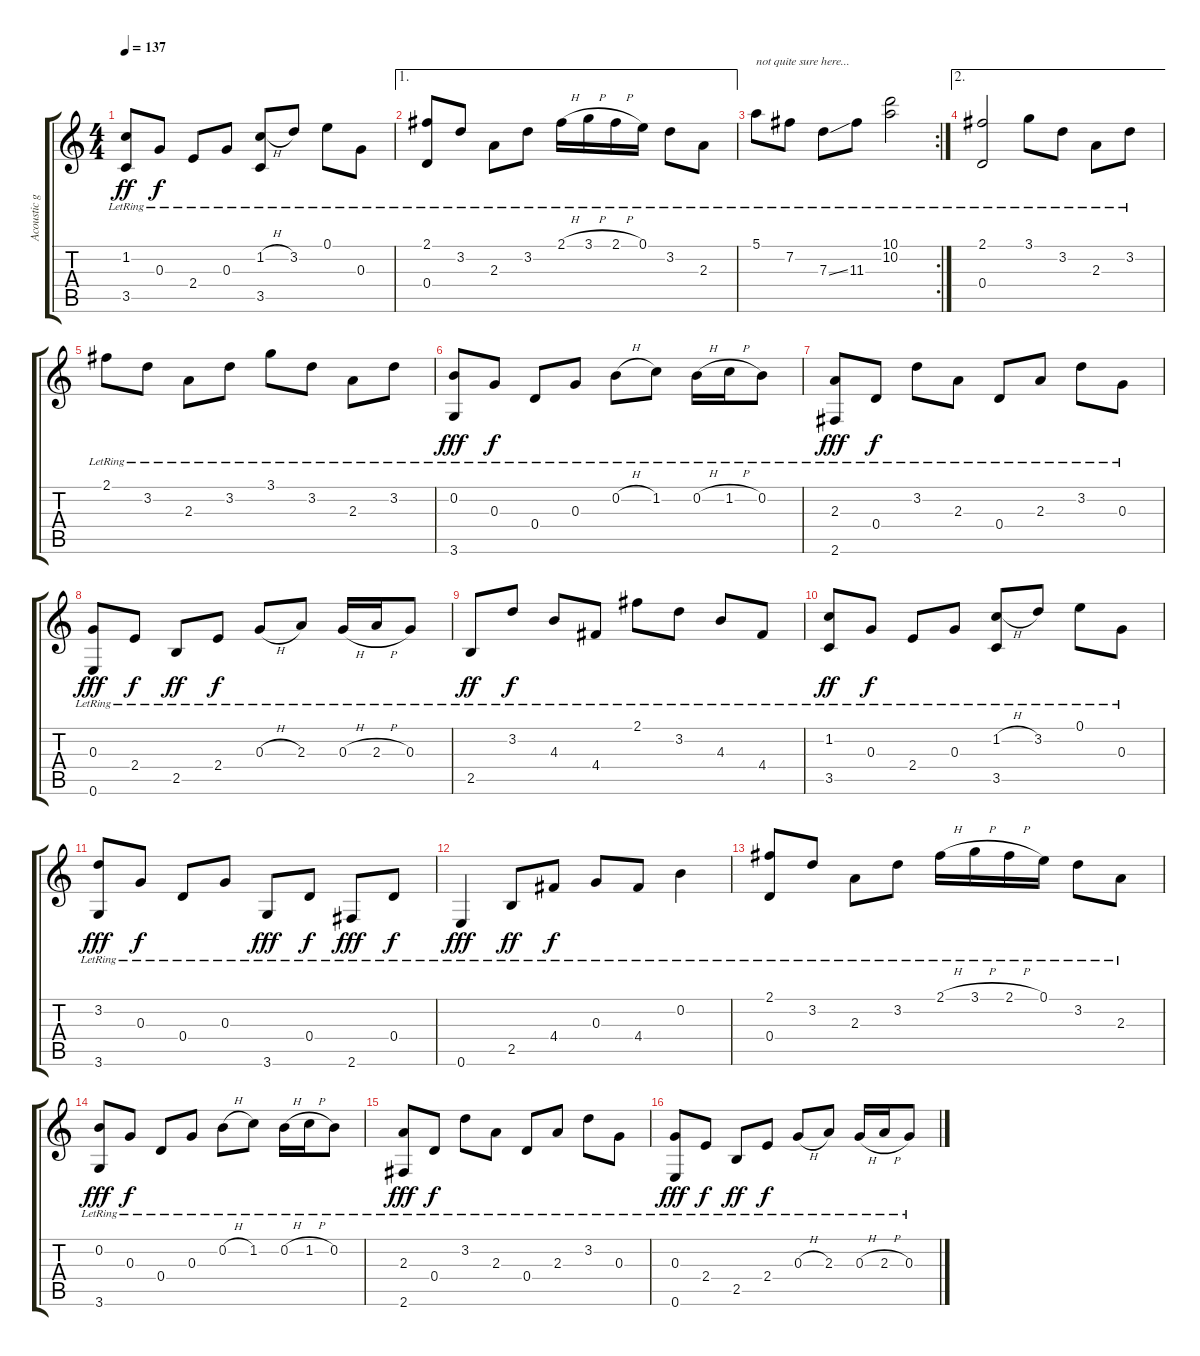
\track ("Acoustic guitar" "Acoustic g") {instrument acousticguitarsteel}
\staff {score tabs}
\tuning (E4 B3 G3 D3 A2 E2) {hide}
\ts (4 4)
\tempo 137
\clef g2
\ks c
(1.2{lr} 3.5{lr}).8{dy ff} 0.3{lr}.8{dy f} 2.4{lr}.8 0.3{lr}.8 (1.2{h lr} 3.5{lr}).8 3.2{lr}.8 0.1{lr}.8 0.3{lr}.8 |
\ae 1
(2.1{lr} 0.4{lr}).8 3.2{lr}.8 2.3{lr}.8 3.2{lr}.8 2.1{h lr}.16 3.1{h lr}.16 2.1{h lr}.16 0.1{lr}.16 3.2{lr}.8 2.3{lr}.8 |
\rc 2
5.1{lr}.8{txt "not quite sure here..."} 7.2{lr}.8 7.3{ss lr}.8 11.3{lr}.8 (10.1{lr} 10.2{lr}).2 |
\ae 2
(2.1{lr} 0.4{lr}).2 3.1{lr}.8 3.2{lr}.8 2.3{lr}.8 3.2{lr}.8 |
2.1{lr}.8 3.2{lr}.8 2.3{lr}.8 3.2{lr}.8 3.1{lr}.8 3.2{lr}.8 2.3{lr}.8 3.2{lr}.8 |
(0.2{lr} 3.6{lr}).8{dy fff} 0.3{lr}.8{dy f} 0.4{lr}.8 0.3{lr}.8 0.2{h lr}.8 1.2{lr}.8 0.2{h lr}.16 1.2{h lr}.16 0.2{lr}.8 |
(2.3{lr} 2.6{lr}).8{dy fff} 0.4{lr}.8{dy f} 3.2{lr}.8 2.3{lr}.8 0.4{lr}.8 2.3{lr}.8 3.2{lr}.8 0.3{lr}.8 |
(0.3{lr} 0.6{lr}).8{dy fff} 2.4{lr}.8{dy f} 2.5{lr}.8{dy ff} 2.4{lr}.8{dy f} 0.3{h lr}.8 2.3{lr}.8 0.3{h lr}.16 2.3{h lr}.16 0.3{lr}.8 |
2.5{lr}.8{dy ff} 3.2{lr}.8{dy f} 4.3{lr}.8 4.4{lr}.8 2.1{lr}.8 3.2{lr}.8 4.3{lr}.8 4.4{lr}.8 |
(1.2{lr} 3.5{lr}).8{dy ff} 0.3{lr}.8{dy f} 2.4{lr}.8 0.3{lr}.8 (1.2{h lr} 3.5{lr}).8 3.2{lr}.8 0.1{lr}.8 0.3{lr}.8 |
(3.2{lr} 3.6{lr}).8{dy fff} 0.3{lr}.8{dy f} 0.4{lr}.8 0.3{lr}.8 3.6{lr}.8{dy fff} 0.4{lr}.8{dy f} 2.6{lr}.8{dy fff} 0.4{lr}.8{dy f} |
0.6{lr}.4{dy fff} 2.5{lr}.8{dy ff} 4.4{lr}.8{dy f} 0.3{lr}.8 4.4{lr}.8 0.2{lr}.4 |
(2.1{lr} 0.4{lr}).8 3.2{lr}.8 2.3{lr}.8 3.2{lr}.8 2.1{h lr}.16 3.1{h lr}.16 2.1{h lr}.16 0.1{lr}.16 3.2{lr}.8 2.3{lr}.8 |
(0.2{lr} 3.6{lr}).8{dy fff} 0.3{lr}.8{dy f} 0.4{lr}.8 0.3{lr}.8 0.2{h lr}.8 1.2{lr}.8 0.2{h lr}.16 1.2{h lr}.16 0.2{lr}.8 |
(2.3{lr} 2.6{lr}).8{dy fff} 0.4{lr}.8{dy f} 3.2{lr}.8 2.3{lr}.8 0.4{lr}.8 2.3{lr}.8 3.2{lr}.8 0.3{lr}.8 |
(0.3{lr} 0.6{lr}).8{dy fff} 2.4{lr}.8{dy f} 2.5{lr}.8{dy ff} 2.4{lr}.8{dy f} 0.3{h lr}.8 2.3{lr}.8 0.3{h lr}.16 2.3{h lr}.16 0.3{lr}.8
